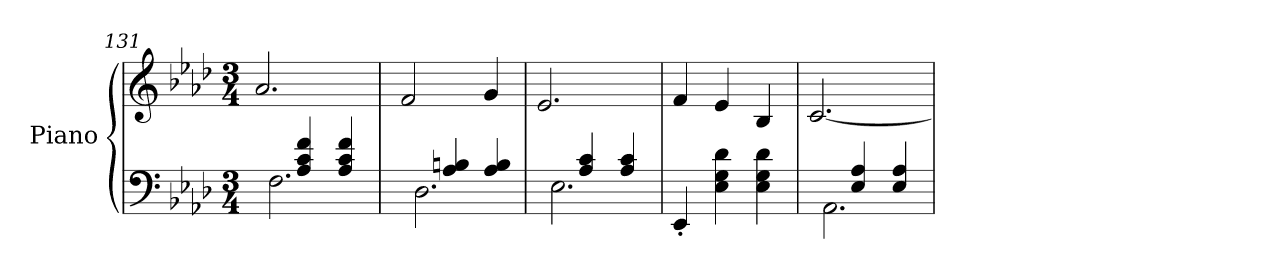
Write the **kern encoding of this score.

**kern	**kern
*part1	*part1
*staff2	*staff1
*I"Piano	*
*I'Pno	*
*clefF4	*clefG2
*k[b-e-a-d-]	*k[b-e-a-d-]
*M3/4	*M3/4
=131	=131
*^	*
4F/yy	2.F\	2.a-/
4A-/ 4c/ 4f/	.	.
4A-/ 4c/ 4f/	.	.
=132	=132	=132
4Dn/yy	2.D\	2f/
4A-/ 4Bn/	.	.
4A-/ 4B/	.	4g/
=133	=133	=133
4E-/yy	2.E-\	2.e-/
4A-/ 4c/	.	.
4A-/ 4c/	.	.
*v	*v	*
=134	=134
4EE-'/	4f/
4E-\ 4G\ 4d-\	4e-/
4E-\ 4G\ 4d-\	4B-/
=135	=135
*^	*
4AA-/yy	2.AA-\	[2.c/
4E-/ 4A-/	.	.
4E-/ 4A-/	.	.
*v	*v	*
=	=
*-	*-
